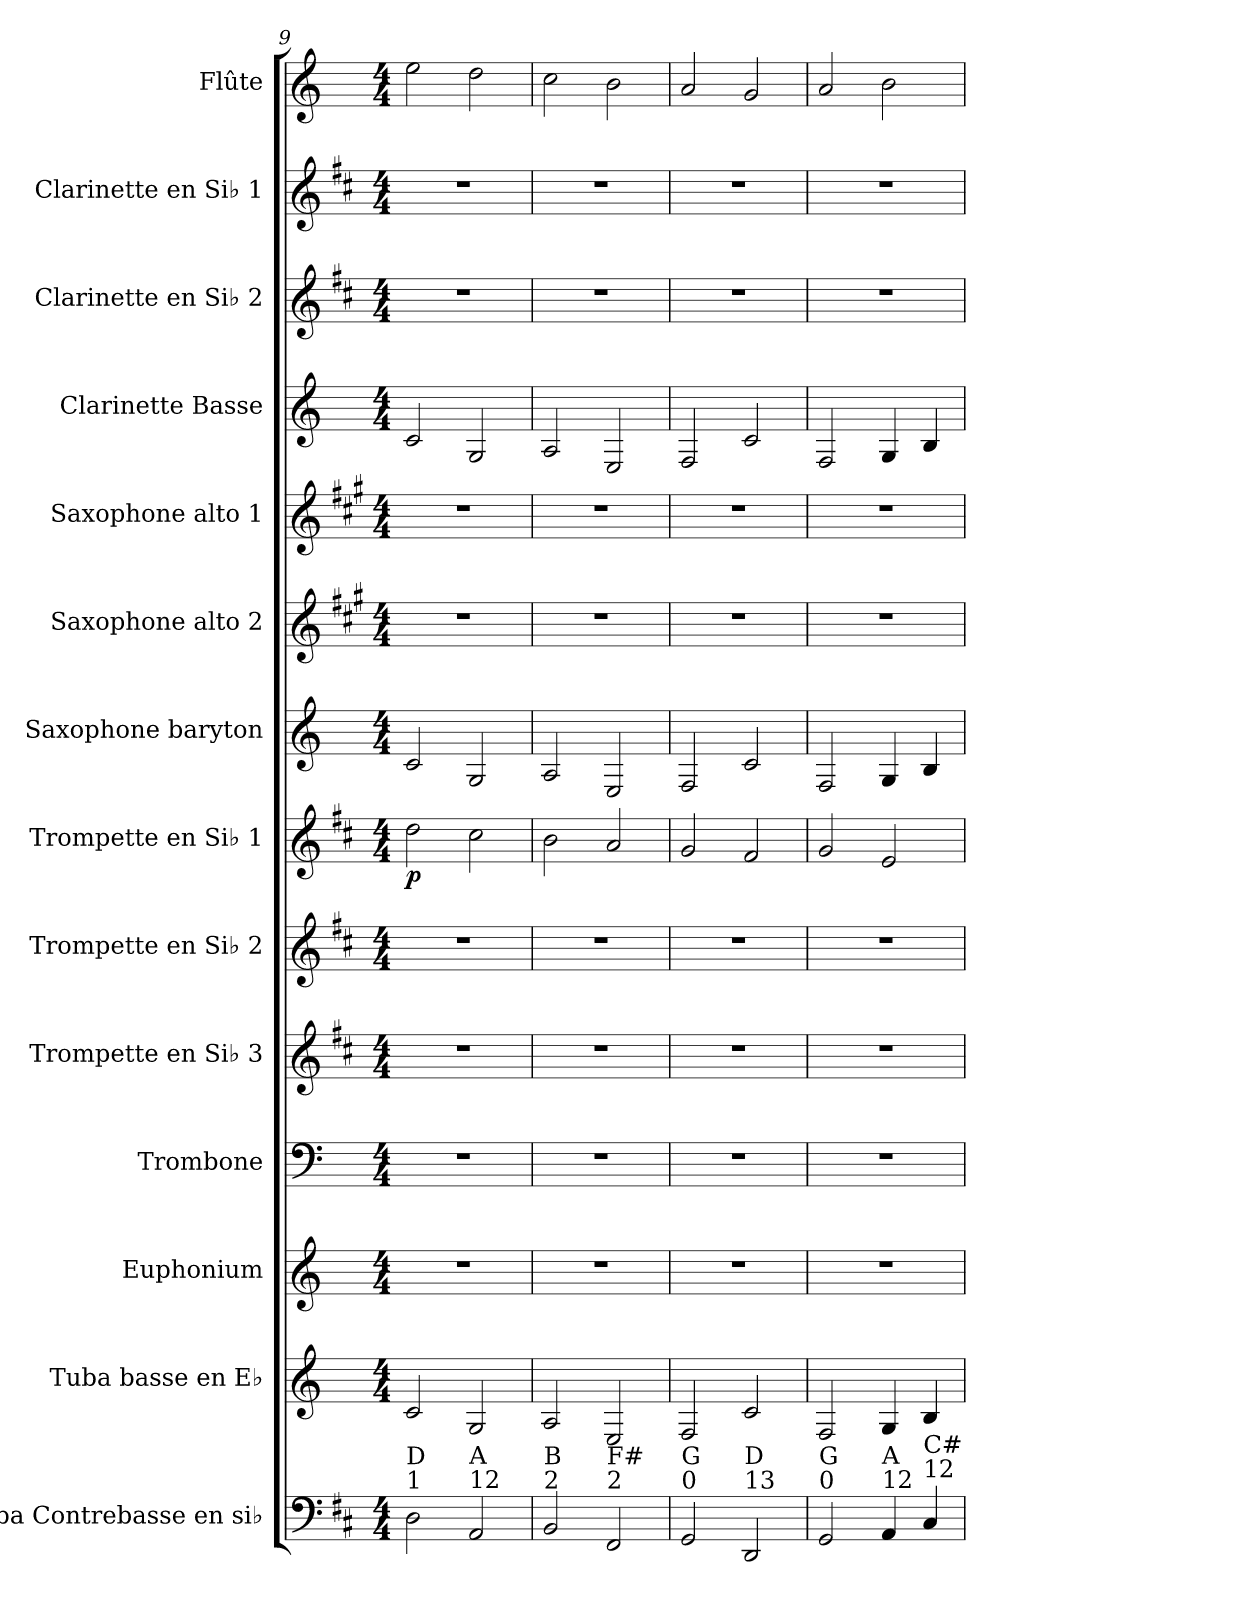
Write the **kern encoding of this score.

**kern	**kern	**kern	**kern	**kern	**kern	**kern	**dynam	**kern	**kern	**kern	**kern	**kern	**kern	**kern
*part14	*part13	*part12	*part11	*part10	*part9	*part8	*part8	*part7	*part6	*part5	*part4	*part3	*part2	*part1
*staff14	*staff13	*staff12	*staff11	*staff10	*staff9	*staff8	*staff8	*staff7	*staff6	*staff5	*staff4	*staff3	*staff2	*staff1
*I"Tuba Contrebasse en si♭	*I"Tuba basse en E♭	*I"Euphonium	*I"Trombone	*I"Trompette en Si♭ 3	*I"Trompette en Si♭ 2	*I"Trompette en Si♭ 1	*	*I"Saxophone baryton	*I"Saxophone alto 2	*I"Saxophone alto 1	*I"Clarinette Basse	*I"Clarinette en Si♭ 2	*I"Clarinette en Si♭ 1	*I"Flûte
*I'Tb. Cb. si♭	*I'Tb. Ba. en E♭	*I'Euph.	*I'Tbn.	*I'Tromp. en Si♭ 3	*I'Tromp. en Si♭ 2	*I'Tromp. en Si♭ 1	*	*I'Sax. Bar.	*I'Sax. A. 2	*I'Sax. A. 1	*I'Clar. Basse	*I'Clar. en Si♭ 2	*I'Clar. en Si♭ 1	*I'Fl.
*clefF4	*clefG2	*clefG2	*clefF4	*clefG2	*clefG2	*clefG2	*	*clefG2	*clefG2	*clefG2	*clefG2	*clefG2	*clefG2	*clefG2
*ITrd1c2	*ITrd12c21	*ITrd8c14	*	*ITrd1c2	*ITrd1c2	*ITrd1c2	*	*ITrd12c21	*ITrd5c9	*ITrd5c9	*ITrd8c14	*ITrd1c2	*ITrd1c2	*
*k[]	*k[]	*k[]	*k[]	*k[]	*k[]	*k[]	*	*k[]	*k[]	*k[]	*k[]	*k[]	*k[]	*k[]
*M4/4	*M4/4	*M4/4	*M4/4	*M4/4	*M4/4	*M4/4	*	*M4/4	*M4/4	*M4/4	*M4/4	*M4/4	*M4/4	*M4/4
=9	=9	=9	=9	=9	=9	=9	=9	=9	=9	=9	=9	=9	=9	=9
!LO:TX:a:t=1	!	!	!	!	!	!	!	!	!	!	!	!	!	!
!LO:TX:a:t=D	!	!	!	!	!	!	!	!	!	!	!	!	!	!
!	!	!	!	!	!	!	!LO:DY:b	!	!	!	!	!	!	!
2C\	2C/	1r	1r	1r	1r	2cc\	p	2C/	1r	1r	2C/	1r	1r	2ee\
!LO:TX:a:t=12	!	!	!	!	!	!	!	!	!	!	!	!	!	!
!LO:TX:a:t=A	!	!	!	!	!	!	!	!	!	!	!	!	!	!
2GG/	2GG/	.	.	.	.	2b\	.	2GG/	.	.	2GG/	.	.	2dd\
=10	=10	=10	=10	=10	=10	=10	=10	=10	=10	=10	=10	=10	=10	=10
!LO:TX:a:t=2	!	!	!	!	!	!	!	!	!	!	!	!	!	!
!LO:TX:a:t=B	!	!	!	!	!	!	!	!	!	!	!	!	!	!
2AA/	2AA/	1r	1r	1r	1r	2a\	.	2AA/	1r	1r	2AA/	1r	1r	2cc\
!LO:TX:a:t=2	!	!	!	!	!	!	!	!	!	!	!	!	!	!
!LO:TX:a:t=F#	!	!	!	!	!	!	!	!	!	!	!	!	!	!
2EE/	2EE/	.	.	.	.	2g/	.	2EE/	.	.	2EE/	.	.	2b\
=11	=11	=11	=11	=11	=11	=11	=11	=11	=11	=11	=11	=11	=11	=11
!LO:TX:a:t=0	!	!	!	!	!	!	!	!	!	!	!	!	!	!
!LO:TX:a:t=G	!	!	!	!	!	!	!	!	!	!	!	!	!	!
2FF/	2FF/	1r	1r	1r	1r	2f/	.	2FF/	1r	1r	2FF/	1r	1r	2a/
!LO:TX:a:t=13	!	!	!	!	!	!	!	!	!	!	!	!	!	!
!LO:TX:a:t=D	!	!	!	!	!	!	!	!	!	!	!	!	!	!
2CC/	2C/	.	.	.	.	2e/	.	2C/	.	.	2C/	.	.	2g/
=12	=12	=12	=12	=12	=12	=12	=12	=12	=12	=12	=12	=12	=12	=12
!LO:TX:a:t=0	!	!	!	!	!	!	!	!	!	!	!	!	!	!
!LO:TX:a:t=G	!	!	!	!	!	!	!	!	!	!	!	!	!	!
2FF/	2FF/	1r	1r	1r	1r	2f/	.	2FF/	1r	1r	2FF/	1r	1r	2a/
!LO:TX:a:t=12	!	!	!	!	!	!	!	!	!	!	!	!	!	!
!LO:TX:a:t=A	!	!	!	!	!	!	!	!	!	!	!	!	!	!
4GG/	4GG/	.	.	.	.	2d/	.	4GG/	.	.	4GG/	.	.	2b\
!LO:TX:a:t=12	!	!	!	!	!	!	!	!	!	!	!	!	!	!
!LO:TX:a:t=C#	!	!	!	!	!	!	!	!	!	!	!	!	!	!
4BB/	4BB/	.	.	.	.	.	.	4BB/	.	.	4BB/	.	.	.
=	=	=	=	=	=	=	=	=	=	=	=	=	=	=
*-	*-	*-	*-	*-	*-	*-	*-	*-	*-	*-	*-	*-	*-	*-
